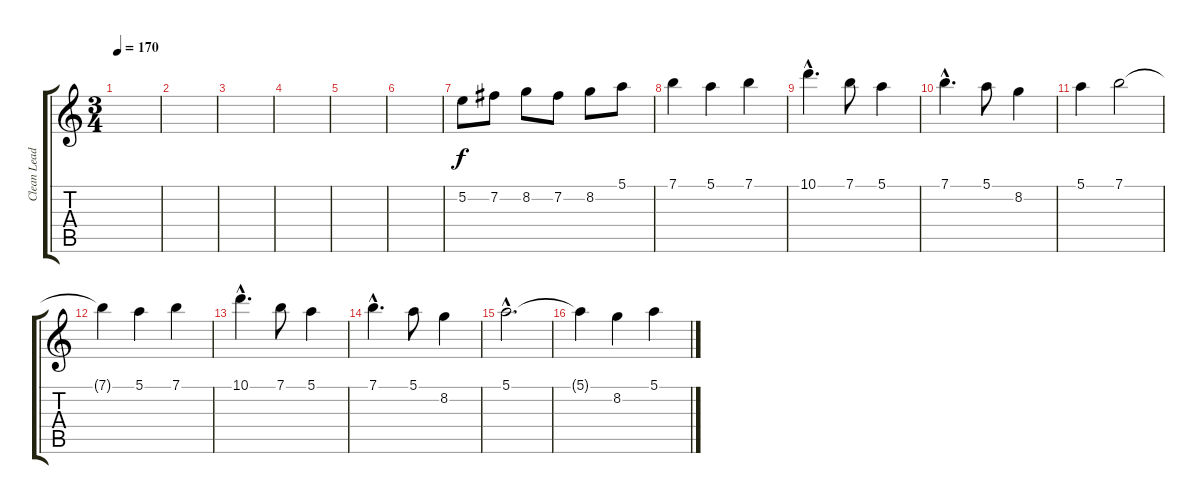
\track ("Clean Lead" "Clean Lead") {instrument electricguitarclean}
\staff {score tabs}
\tuning (E4 B3 G3 D3 A2 E2) {hide}
\ts (3 4)
\tempo 170
\clef g2
\ks c
|
|
|
|
|
|
5.2.8 7.2.8 8.2.8 7.2.8 8.2.8 5.1.8 |
7.1.4 5.1.4 7.1.4 |
10.1{hac}.4{d} 7.1.8 5.1.4 |
7.1{hac}.4{d} 5.1.8 8.2.4 |
5.1.4 7.1.2 |
7.1{t}.4 5.1.4 7.1.4 |
10.1{hac}.4{d} 7.1.8 5.1.4 |
7.1{hac}.4{d} 5.1.8 8.2.4 |
5.1{hac}.2{d} |
5.1{t}.4 8.2.4 5.1.4
